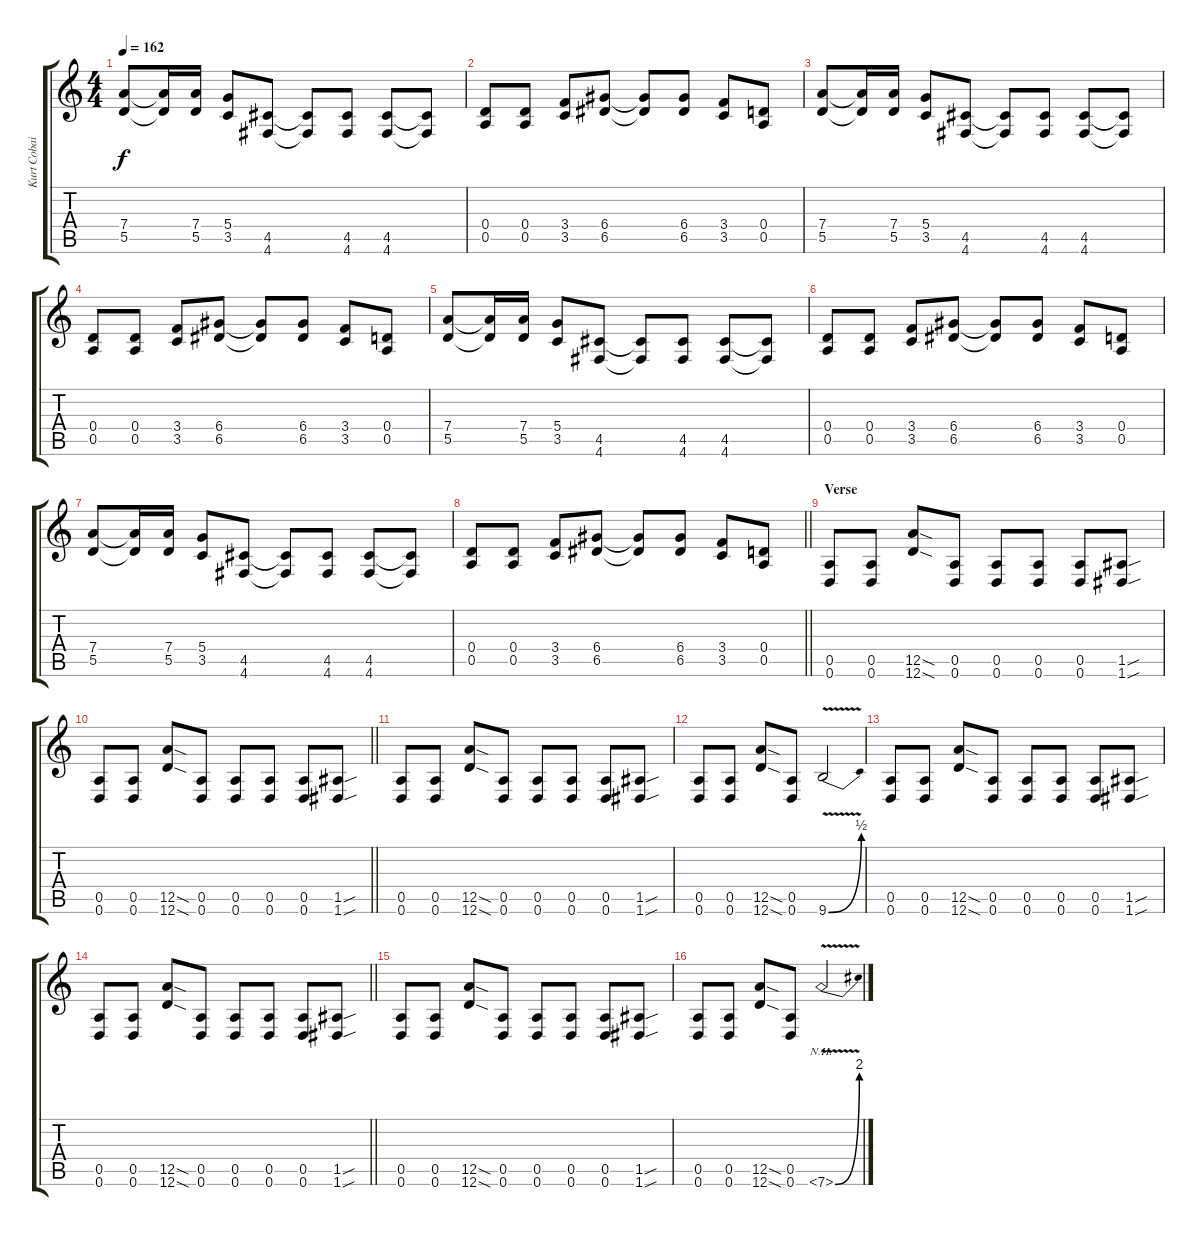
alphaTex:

\track ("Kurt Cobain" "Kurt Cobai") {instrument overdrivenguitar}
\staff {score tabs}
\tuning (E4 B3 G3 D3 A2 D2) {hide}
\ts (4 4)
\tempo 162
\clef g2
\ks c
(7.4 5.5).8{dy f} (7.4{t} 5.5{t}).16 (7.4 5.5).16 (5.4 3.5).8 (4.5 4.6).8 (4.5{t} 4.6{t}).8 (4.5 4.6).8 (4.5 4.6).8 (4.5{t} 4.6{t}).8 |
(0.4 0.5).8 (0.4 0.5).8 (3.4 3.5).8 (6.4 6.5).8 (6.4{t} 6.5{t}).8 (6.4 6.5).8 (3.4 3.5).8 (0.4 0.5).8 |
(7.4 5.5).8 (7.4{t} 5.5{t}).16 (7.4 5.5).16 (5.4 3.5).8 (4.5 4.6).8 (4.5{t} 4.6{t}).8 (4.5 4.6).8 (4.5 4.6).8 (4.5{t} 4.6{t}).8 |
(0.4 0.5).8 (0.4 0.5).8 (3.4 3.5).8 (6.4 6.5).8 (6.4{t} 6.5{t}).8 (6.4 6.5).8 (3.4 3.5).8 (0.4 0.5).8 |
(7.4 5.5).8 (7.4{t} 5.5{t}).16 (7.4 5.5).16 (5.4 3.5).8 (4.5 4.6).8 (4.5{t} 4.6{t}).8 (4.5 4.6).8 (4.5 4.6).8 (4.5{t} 4.6{t}).8 |
(0.4 0.5).8 (0.4 0.5).8 (3.4 3.5).8 (6.4 6.5).8 (6.4{t} 6.5{t}).8 (6.4 6.5).8 (3.4 3.5).8 (0.4 0.5).8 |
(7.4 5.5).8 (7.4{t} 5.5{t}).16 (7.4 5.5).16 (5.4 3.5).8 (4.5 4.6).8 (4.5{t} 4.6{t}).8 (4.5 4.6).8 (4.5 4.6).8 (4.5{t} 4.6{t}).8 |
\barLineRight lightlight
(0.4 0.5).8 (0.4 0.5).8 (3.4 3.5).8 (6.4 6.5).8 (6.4{t} 6.5{t}).8 (6.4 6.5).8 (3.4 3.5).8 (0.4 0.5).8 |
\section ("" "Verse")
(0.5 0.6).8 (0.5 0.6).8 (12.5{sod} 12.6{sod}).8 (0.5 0.6).8 (0.5 0.6).8 (0.5 0.6).8 (0.5 0.6).8 (1.5{sou} 1.6{sou}).8 |
\barLineRight lightlight
(0.5 0.6).8 (0.5 0.6).8 (12.5{sod} 12.6{sod}).8 (0.5 0.6).8 (0.5 0.6).8 (0.5 0.6).8 (0.5 0.6).8 (1.5{sou} 1.6{sou}).8 |
(0.5 0.6).8 (0.5 0.6).8 (12.5{sod} 12.6{sod}).8 (0.5 0.6).8 (0.5 0.6).8 (0.5 0.6).8 (0.5 0.6).8 (1.5{sou} 1.6{sou}).8 |
(0.5 0.6).8 (0.5 0.6).8 (12.5{sod} 12.6{sod}).8 (0.5 0.6).8 9.6{be (bend 0 0 60 2) v}.2 |
(0.5 0.6).8 (0.5 0.6).8 (12.5{sod} 12.6{sod}).8 (0.5 0.6).8 (0.5 0.6).8 (0.5 0.6).8 (0.5 0.6).8 (1.5{sou} 1.6{sou}).8 |
\barLineRight lightlight
(0.5 0.6).8 (0.5 0.6).8 (12.5{sod} 12.6{sod}).8 (0.5 0.6).8 (0.5 0.6).8 (0.5 0.6).8 (0.5 0.6).8 (1.5{sou} 1.6{sou}).8 |
(0.5 0.6).8 (0.5 0.6).8 (12.5{sod} 12.6{sod}).8 (0.5 0.6).8 (0.5 0.6).8 (0.5 0.6).8 (0.5 0.6).8 (1.5{sou} 1.6{sou}).8 |
(0.5 0.6).8 (0.5 0.6).8 (12.5{sod} 12.6{sod}).8 (0.5 0.6).8 7.6{be (bend 0 0 60 8) nh v}.2
